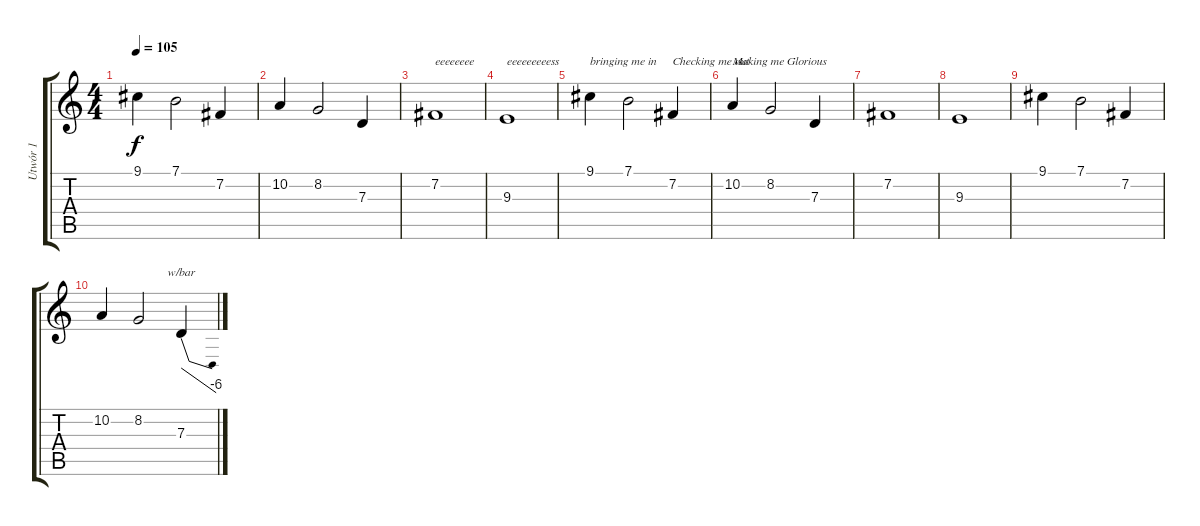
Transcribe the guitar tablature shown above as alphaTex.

\track ("Utwór 1" "Utwór 1") {instrument viola}
\staff {score tabs}
\tuning (E4 B3 G3 D3 A2 E2) {hide}
\ts (4 4)
\tempo 105
\clef g2
\ks c
9.1.4{dy f} 7.1.2 7.2.4 |
10.2.4 8.2.2 7.3.4 |
7.2.1{txt "eeeeeeee"} |
9.3.1{txt "eeeeeeeeess"} |
9.1.4{txt "bringing me in"} 7.1.2 7.2.4{txt "Checking me out "} |
10.2.4{txt "Making me Glorious "} 8.2.2 7.3.4 |
7.2.1 |
9.3.1 |
9.1.4 7.1.2 7.2.4 |
10.2.4 8.2.2 7.3.4{tbe (dive default 0 0 60 -24)}
